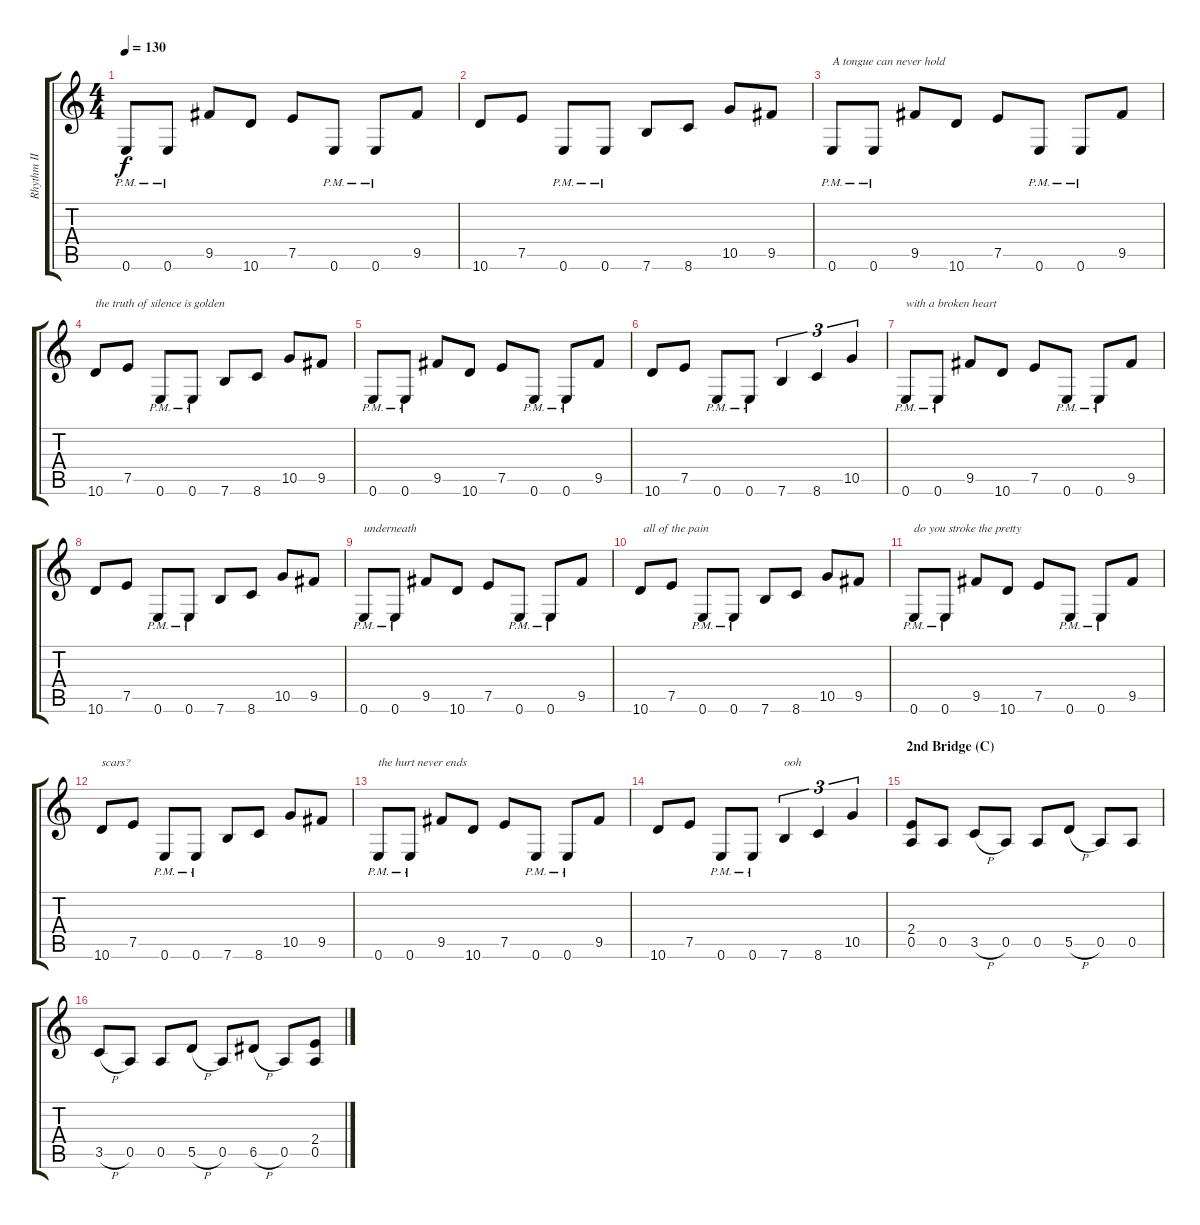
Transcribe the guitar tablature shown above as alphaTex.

\track ("Rhythm II" "Rhythm II") {instrument distortionguitar}
\staff {score tabs}
\tuning (E4 B3 G3 D3 A2 E2) {hide}
\ts (4 4)
\tempo 130
\clef g2
\ks c
0.6{pm}.8{dy f} 0.6{pm}.8 9.5.8 10.6.8 7.5.8 0.6{pm}.8 0.6{pm}.8 9.5.8 |
10.6.8 7.5.8 0.6{pm}.8 0.6{pm}.8 7.6.8 8.6.8 10.5.8 9.5.8 |
0.6{pm}.8{txt "A tongue can never hold"} 0.6{pm}.8 9.5.8 10.6.8 7.5.8 0.6{pm}.8 0.6{pm}.8 9.5.8 |
10.6.8{txt "the truth of silence is golden"} 7.5.8 0.6{pm}.8 0.6{pm}.8 7.6.8 8.6.8 10.5.8 9.5.8 |
0.6{pm}.8 0.6{pm}.8 9.5.8 10.6.8 7.5.8 0.6{pm}.8 0.6{pm}.8 9.5.8 |
10.6.8 7.5.8 0.6{pm}.8 0.6{pm}.8 7.6.4{tu (3 2)} 8.6.4{tu (3 2)} 10.5.4{tu (3 2)} |
0.6{pm}.8{txt "with a broken heart"} 0.6{pm}.8 9.5.8 10.6.8 7.5.8 0.6{pm}.8 0.6{pm}.8 9.5.8 |
10.6.8 7.5.8 0.6{pm}.8 0.6{pm}.8 7.6.8 8.6.8 10.5.8 9.5.8 |
0.6{pm}.8{txt "underneath"} 0.6{pm}.8 9.5.8 10.6.8 7.5.8 0.6{pm}.8 0.6{pm}.8 9.5.8 |
10.6.8{txt " all of the pain"} 7.5.8 0.6{pm}.8 0.6{pm}.8 7.6.8 8.6.8 10.5.8 9.5.8 |
0.6{pm}.8{txt "do you stroke the pretty"} 0.6{pm}.8 9.5.8 10.6.8 7.5.8 0.6{pm}.8 0.6{pm}.8 9.5.8 |
10.6.8{txt "scars?"} 7.5.8 0.6{pm}.8 0.6{pm}.8 7.6.8 8.6.8 10.5.8 9.5.8 |
0.6{pm}.8{txt "the hurt never ends"} 0.6{pm}.8 9.5.8 10.6.8 7.5.8 0.6{pm}.8 0.6{pm}.8 9.5.8 |
10.6.8 7.5.8 0.6{pm}.8 0.6{pm}.8 7.6.4{tu (3 2) txt "ooh"} 8.6.4{tu (3 2)} 10.5.4{tu (3 2)} |
\section ("" "2nd Bridge (C)")
(2.4 0.5).8 0.5.8 3.5{h}.8 0.5.8 0.5.8 5.5{h}.8 0.5.8 0.5.8 |
3.5{h}.8 0.5.8 0.5.8 5.5{h}.8 0.5.8 6.5{h}.8 0.5.8 (2.4 0.5).8
